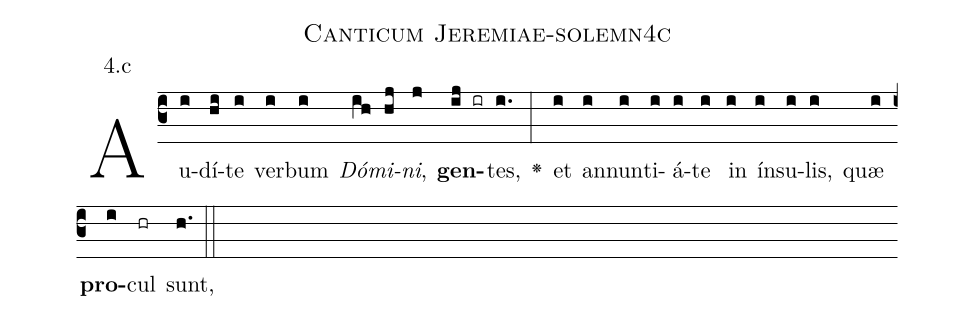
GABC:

name: Canticum Jeremiae-solemn4c;
annotation: 4.c;
%%
(c3)Au(i)dí(hi)te(i) ver(i)bum(i) <i>Dó</i>(ih)<i>mi</i>(hj)<i>ni</i>,(j) <b>gen</b>(ij ir)tes,(i.) <v>\greheightstar</v>(:) et(i) an(i)nun(i)ti(i)á(i)te(i) in(i) ín(i)su(i)lis,(i) quæ(i) <b>pro</b>(i)cul(hr) sunt,(h.) (::)


%E(i) u(i) o(i) u(i) a(i) e.(h.) (::)
